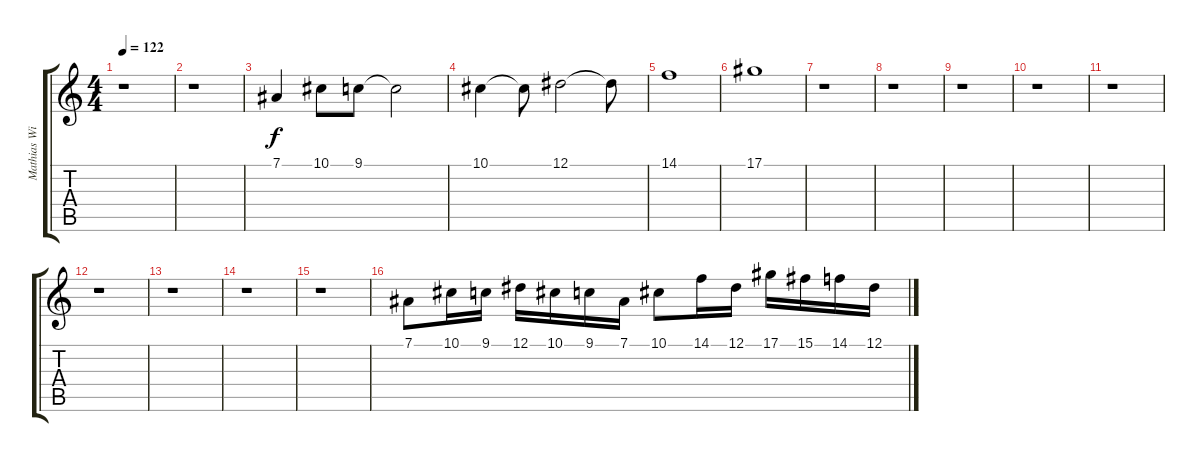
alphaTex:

\track ("Mathias Wiesner" "Mathias Wi") {instrument panflute}
\staff {score tabs}
\tuning (Eb4 Bb3 Gb3 Db3 Ab2 Eb2) {hide}
\ts (4 4)
\tempo 122
\clef g2
\ks c
r.1{dy f} |
r.1 |
7.1.4{volume 16} 10.1.8 9.1.8 9.1{t}.2 |
10.1.4 10.1{t}.8 12.1.2 12.1{t}.8 |
14.1.1 |
17.1.1 |
r.1 |
r.1 |
r.1 |
r.1 |
r.1 |
r.1 |
r.1 |
r.1 |
r.1 |
7.1.8 10.1.16 9.1.16 12.1.16 10.1.16 9.1.16 7.1.16 10.1.8 14.1.16 12.1.16 17.1.16 15.1.16 14.1.16 12.1.16
